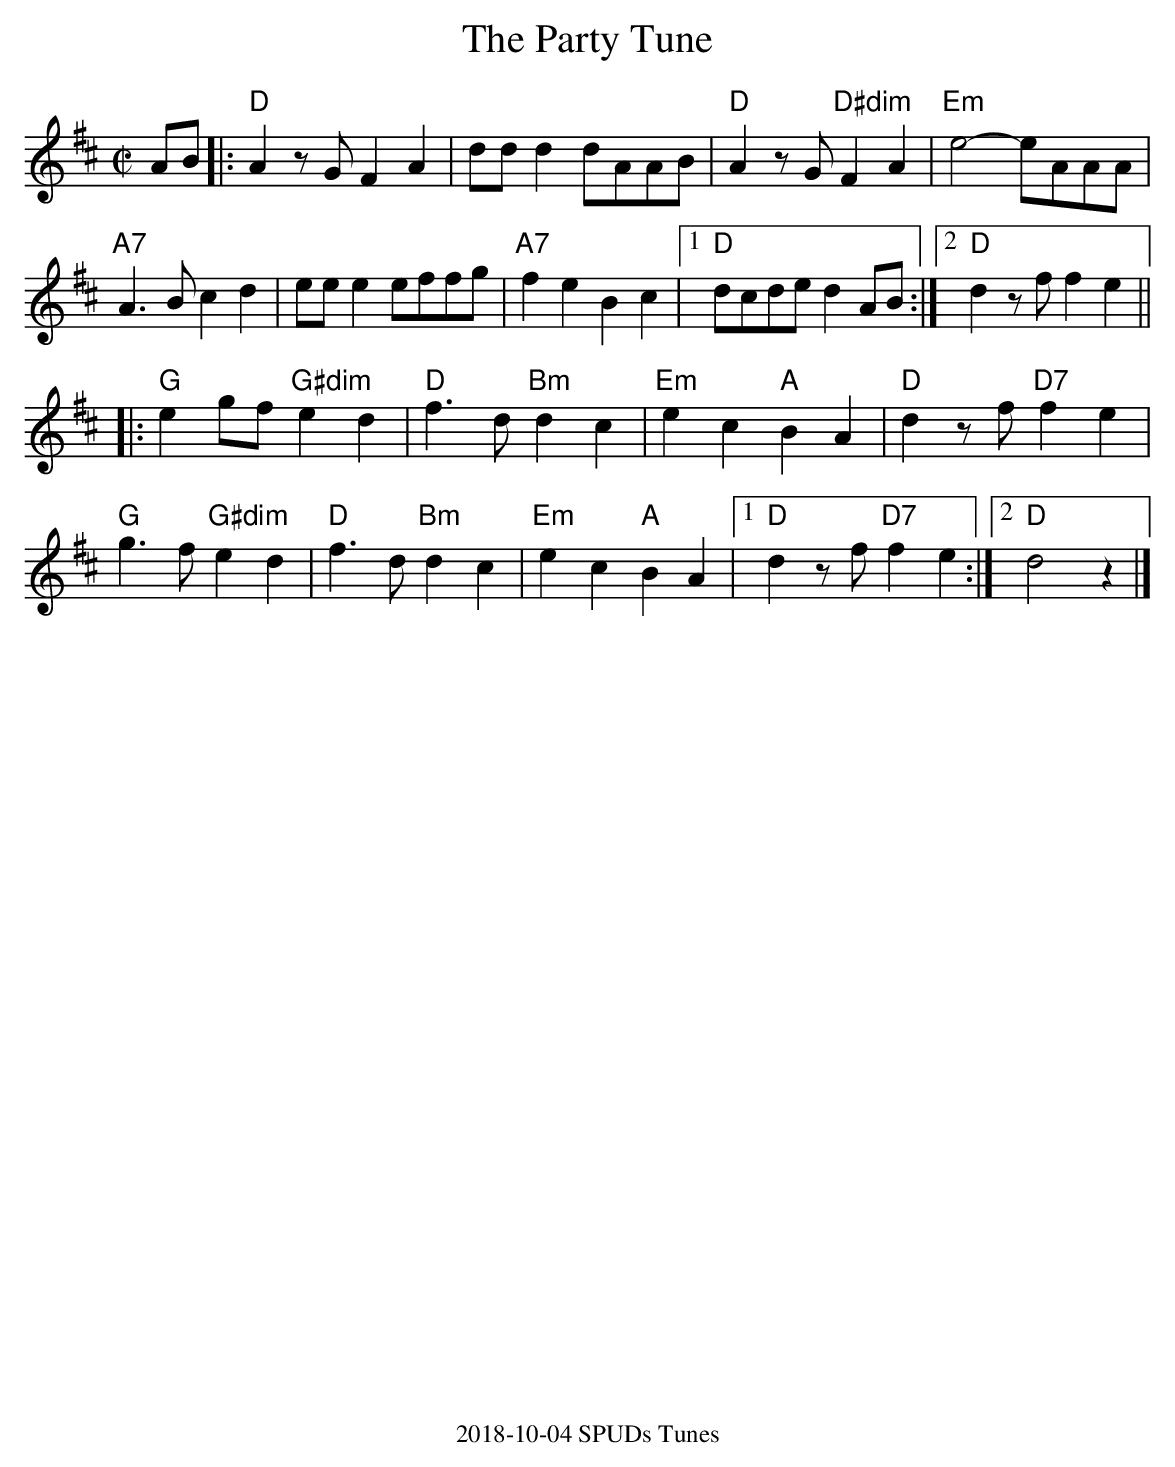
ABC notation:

X:1
T:The Party Tune
M:C|
K:D
AB|:"D"A2 z GF2A2|dd d2 dAAB|"D"A2zG "D#dim"F2A2|"Em"e4-eAAA|
"A7"A3Bc2d2| eee2 effg| "A7" f2e2B2c2|1"D"dcde d2AB:|2"D"d2zf f2e2||
|:"G" e2 gf "G#dim" e2d2| "D"f3d "Bm"d2c2| "Em"e2c2 "A"B2A2| "D"d2zf "D7"f2e2|
"G"  g3f "G#dim" e2d2| "D"f3d "Bm"d2c2| "Em"e2c2 "A"B2A2|1 "D"d2zf "D7"f2e2:|2"D"d4z2|]
